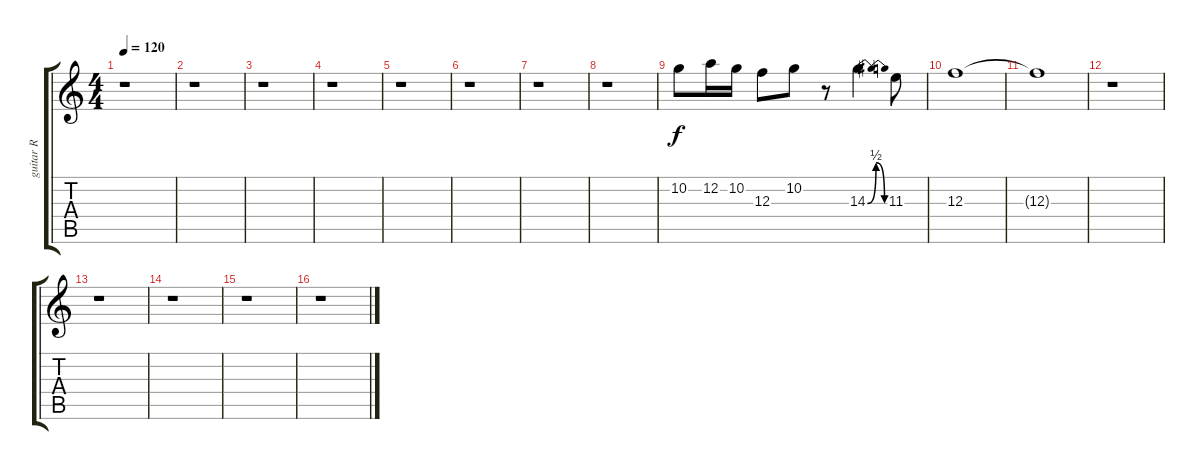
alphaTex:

\track ("guitar R" "guitar R") {instrument overdrivenguitar}
\staff {score tabs}
\tuning (D4 A3 F3 C3 G2 C2) {hide}
\ts (4 4)
\tempo 120
\clef g2
\ks c
r.1{dy f} |
r.1 |
r.1 |
r.1 |
r.1 |
r.1 |
r.1 |
r.1 |
10.2.8 12.2.16 10.2.16 12.3.8 10.2.8 r.8 14.3{be (bendrelease 0 0 30 2 30 2 60 0)}.4 11.3.8 |
12.3.1 |
12.3{t}.1 |
r.1 |
r.1 |
r.1 |
r.1 |
r.1
